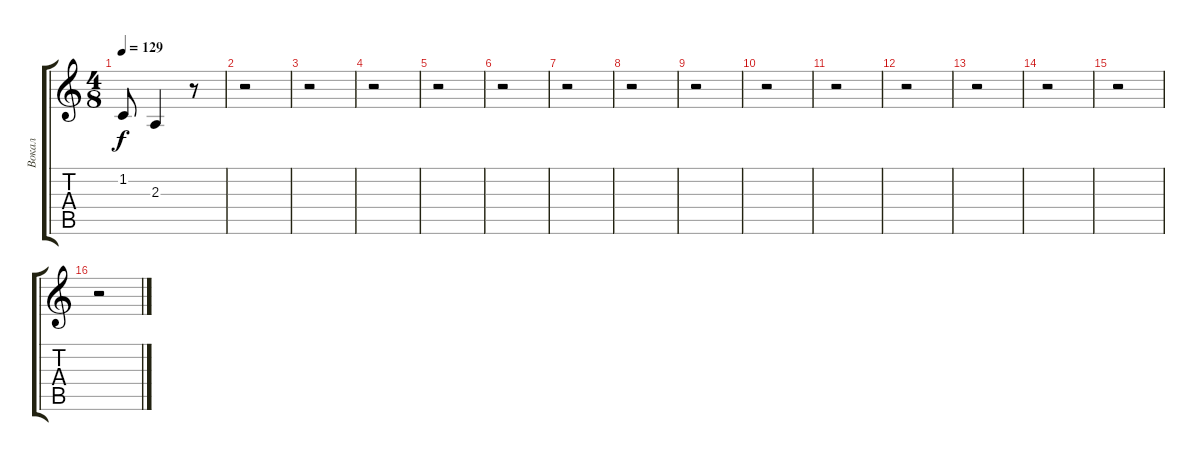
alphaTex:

\track ("Вокал" "Вокал") {instrument fx5brightness}
\staff {score tabs}
\tuning (E4 B3 G3 D3 A2 E2) {hide}
\ts (4 8)
\tempo 129
\clef g2
\ks c
1.2.8{dy f} 2.3.4 r.8 |
r.2 |
r.2 |
r.2 |
r.2 |
r.2 |
r.2 |
r.2 |
r.2 |
r.2 |
r.2 |
r.2 |
r.2 |
r.2 |
r.2 |
r.2
